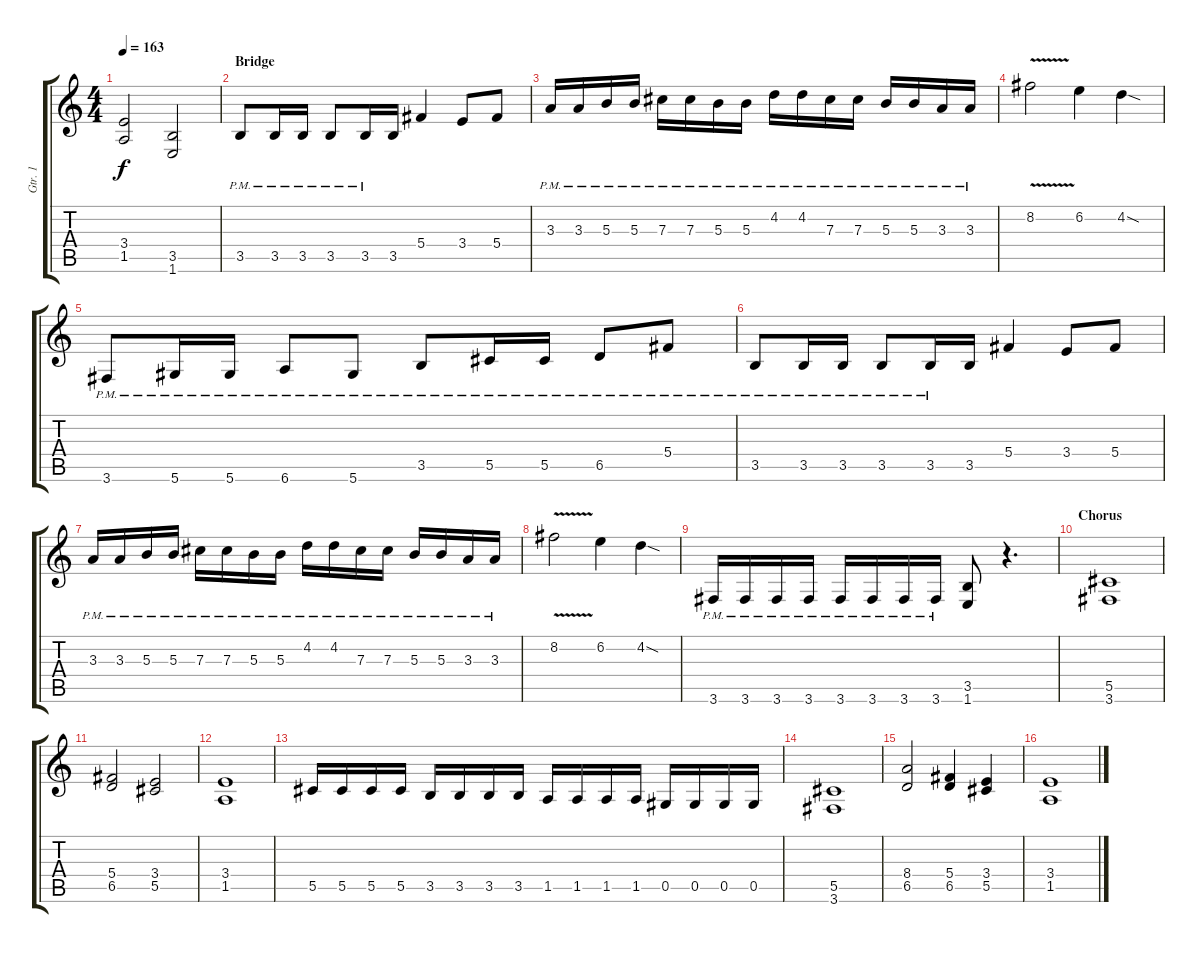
\track ("Gtr. 1" "Gtr. 1") {instrument distortionguitar}
\staff {score tabs}
\tuning (Eb4 Bb3 Gb3 Db3 Ab2 Eb2) {hide}
\ts (4 4)
\tempo 163
\clef g2
\ks c
(3.4 1.5).2{dy f} (3.5 1.6).2 |
\section ("" "Bridge")
3.5{pm}.8 3.5{pm}.16 3.5{pm}.16 3.5{pm}.8 3.5{pm}.16 3.5.16 5.4.4 3.4.8 5.4.8 |
3.3{pm}.16 3.3{pm}.16 5.3{pm}.16 5.3{pm}.16 7.3{pm}.16 7.3{pm}.16 5.3{pm}.16 5.3{pm}.16 4.2{pm}.16 4.2{pm}.16 7.3{pm}.16 7.3{pm}.16 5.3{pm}.16 5.3{pm}.16 3.3{pm}.16 3.3{pm}.16 |
8.2{v}.2 6.2.4 4.2{sod}.4 |
3.6{pm}.8 5.6{pm}.16 5.6{pm}.16 6.6{pm}.8 5.6{pm}.8 3.5{pm}.8 5.5{pm}.16 5.5{pm}.16 6.5{pm}.8 5.4{pm}.8 |
3.5{pm}.8 3.5{pm}.16 3.5{pm}.16 3.5{pm}.8 3.5{pm}.16 3.5.16 5.4.4 3.4.8 5.4.8 |
3.3{pm}.16 3.3{pm}.16 5.3{pm}.16 5.3{pm}.16 7.3{pm}.16 7.3{pm}.16 5.3{pm}.16 5.3{pm}.16 4.2{pm}.16 4.2{pm}.16 7.3{pm}.16 7.3{pm}.16 5.3{pm}.16 5.3{pm}.16 3.3{pm}.16 3.3{pm}.16 |
8.2{v}.2 6.2.4 4.2{sod}.4 |
3.6{pm}.16 3.6{pm}.16 3.6{pm}.16 3.6{pm}.16 3.6{pm}.16 3.6{pm}.16 3.6{pm}.16 3.6{pm}.16 (3.5 1.6).8 r.4{d} |
\section ("" "Chorus")
(5.5 3.6).1 |
(5.4 6.5).2 (3.4 5.5).2 |
(3.4 1.5).1 |
5.5.16 5.5.16 5.5.16 5.5.16 3.5.16 3.5.16 3.5.16 3.5.16 1.5.16 1.5.16 1.5.16 1.5.16 0.5.16 0.5.16 0.5.16 0.5.16 |
(5.5 3.6).1 |
(8.4 6.5).2 (5.4 6.5).4 (3.4 5.5).4 |
(3.4 1.5).1
